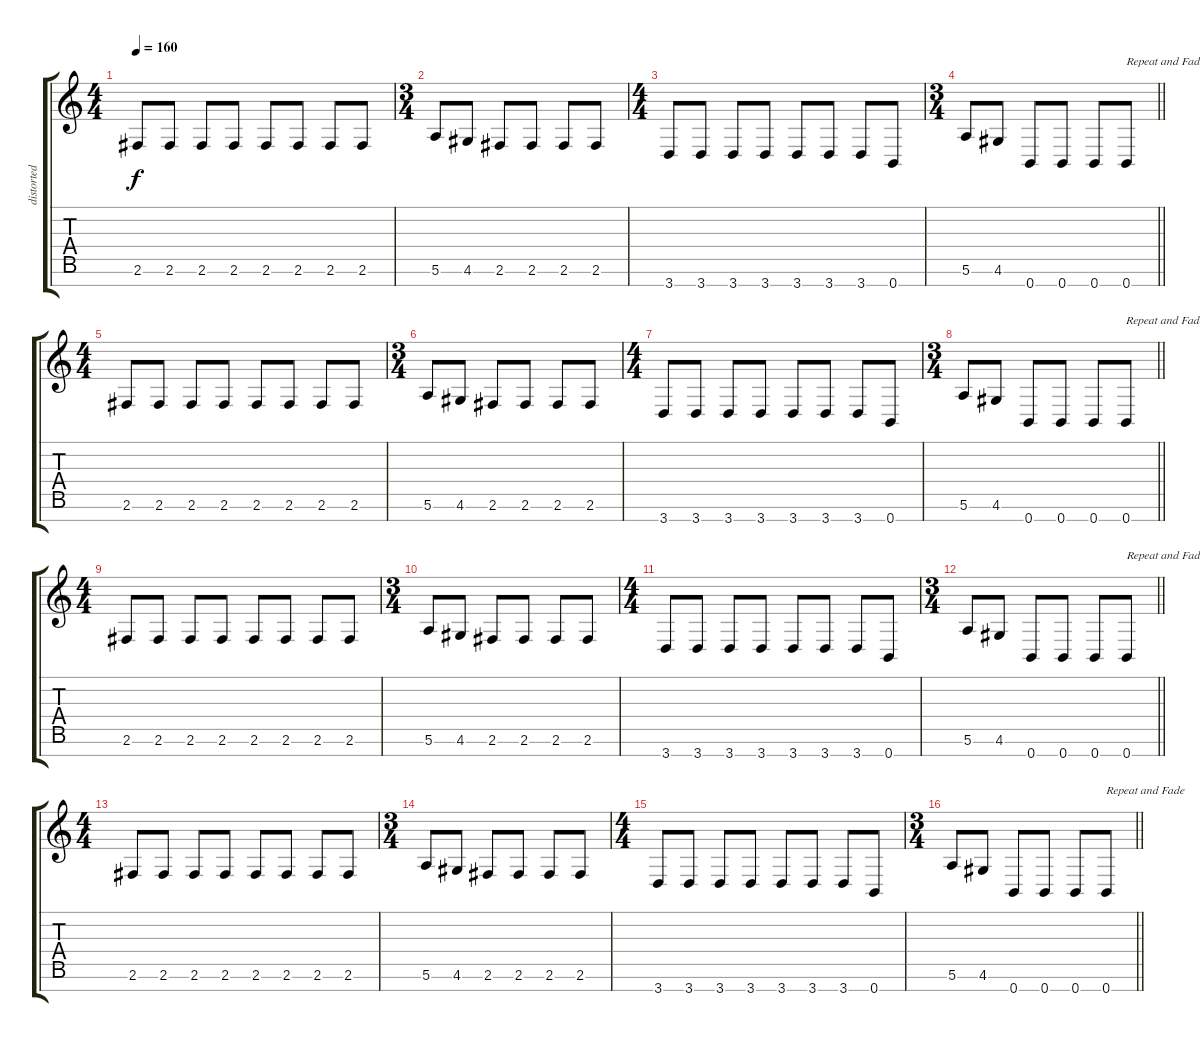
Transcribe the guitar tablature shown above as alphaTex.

\track ("distorted guitar 3" "distorted ") {instrument distortionguitar}
\staff {score tabs}
\tuning (E4 B3 G3 D3 A2 E2 B1) {hide}
\ts (4 4)
\tempo 160
\clef g2
\ks c
2.6.8{dy f} 2.6.8 2.6.8 2.6.8 2.6.8 2.6.8 2.6.8 2.6.8 |
\ts (3 4)
5.6.8 4.6.8 2.6.8 2.6.8 2.6.8 2.6.8 |
\ts (4 4)
3.7.8 3.7.8 3.7.8 3.7.8 3.7.8 3.7.8 3.7.8 0.7.8 |
\ts (3 4)
\barLineRight lightlight
5.6.8 4.6.8 0.7.8 0.7.8 0.7.8 0.7.8{txt "Repeat and Fade"} |
\ts (4 4)
2.6.8 2.6.8 2.6.8 2.6.8 2.6.8 2.6.8 2.6.8 2.6.8 |
\ts (3 4)
5.6.8 4.6.8 2.6.8 2.6.8 2.6.8 2.6.8 |
\ts (4 4)
3.7.8 3.7.8 3.7.8 3.7.8 3.7.8 3.7.8 3.7.8 0.7.8 |
\ts (3 4)
\barLineRight lightlight
5.6.8 4.6.8 0.7.8 0.7.8 0.7.8 0.7.8{txt "Repeat and Fade"} |
\ts (4 4)
2.6.8 2.6.8 2.6.8 2.6.8 2.6.8 2.6.8 2.6.8 2.6.8 |
\ts (3 4)
5.6.8 4.6.8 2.6.8 2.6.8 2.6.8 2.6.8 |
\ts (4 4)
3.7.8 3.7.8 3.7.8 3.7.8 3.7.8 3.7.8 3.7.8 0.7.8 |
\ts (3 4)
\barLineRight lightlight
5.6.8 4.6.8 0.7.8 0.7.8 0.7.8 0.7.8{txt "Repeat and Fade"} |
\ts (4 4)
2.6.8 2.6.8 2.6.8 2.6.8 2.6.8 2.6.8 2.6.8 2.6.8 |
\ts (3 4)
5.6.8 4.6.8 2.6.8 2.6.8 2.6.8 2.6.8 |
\ts (4 4)
3.7.8 3.7.8 3.7.8 3.7.8 3.7.8 3.7.8 3.7.8 0.7.8 |
\ts (3 4)
\barLineRight lightlight
5.6.8 4.6.8 0.7.8 0.7.8 0.7.8 0.7.8{txt "Repeat and Fade"}
